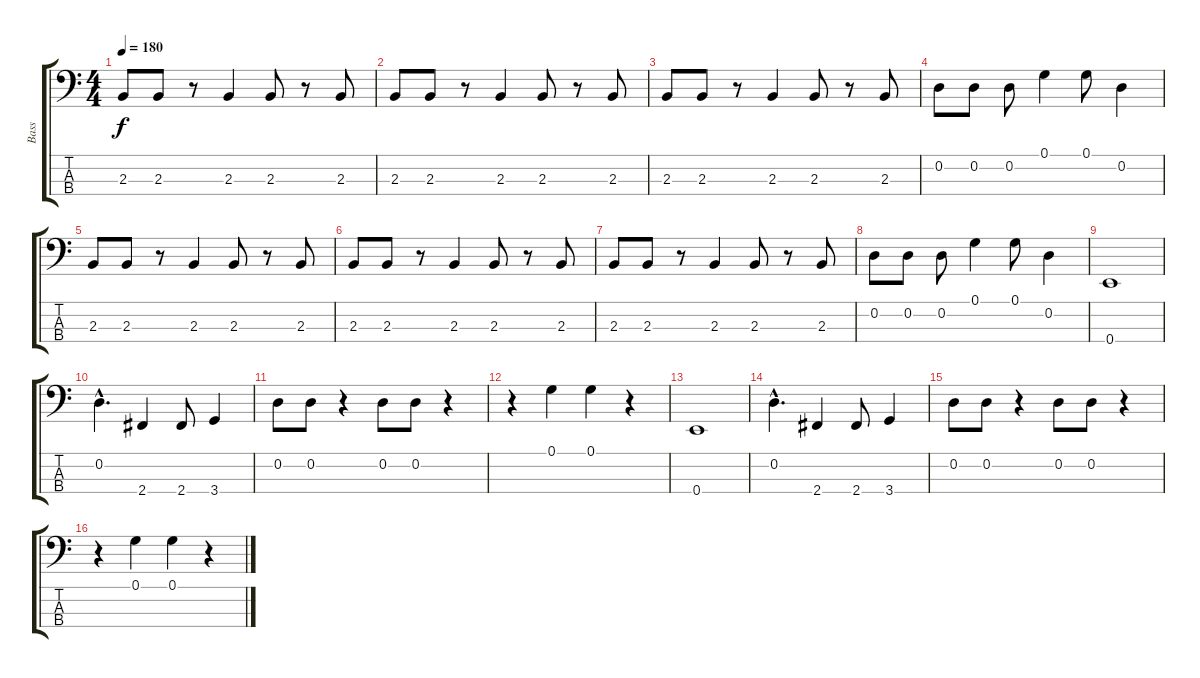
\track ("Bass" "Bass") {instrument electricbasspick}
\staff {score tabs}
\tuning (G2 D2 A1 E1) {hide}
\ts (4 4)
\tempo 180
\clef f4
\ks c
2.3.8{dy f} 2.3.8 r.8 2.3.4 2.3.8 r.8 2.3.8 |
2.3.8 2.3.8 r.8 2.3.4 2.3.8 r.8 2.3.8 |
2.3.8 2.3.8 r.8 2.3.4 2.3.8 r.8 2.3.8 |
0.2.8 0.2.8 0.2.8 0.1.4 0.1.8 0.2.4 |
2.3.8 2.3.8 r.8 2.3.4 2.3.8 r.8 2.3.8 |
2.3.8 2.3.8 r.8 2.3.4 2.3.8 r.8 2.3.8 |
2.3.8 2.3.8 r.8 2.3.4 2.3.8 r.8 2.3.8 |
0.2.8 0.2.8 0.2.8 0.1.4 0.1.8 0.2.4 |
0.4.1 |
0.2{hac}.4{d} 2.4.4 2.4.8 3.4.4 |
0.2.8 0.2.8 r.4 0.2.8 0.2.8 r.4 |
r.4 0.1.4 0.1.4 r.4 |
0.4.1 |
0.2{hac}.4{d} 2.4.4 2.4.8 3.4.4 |
0.2.8 0.2.8 r.4 0.2.8 0.2.8 r.4 |
r.4 0.1.4 0.1.4 r.4
